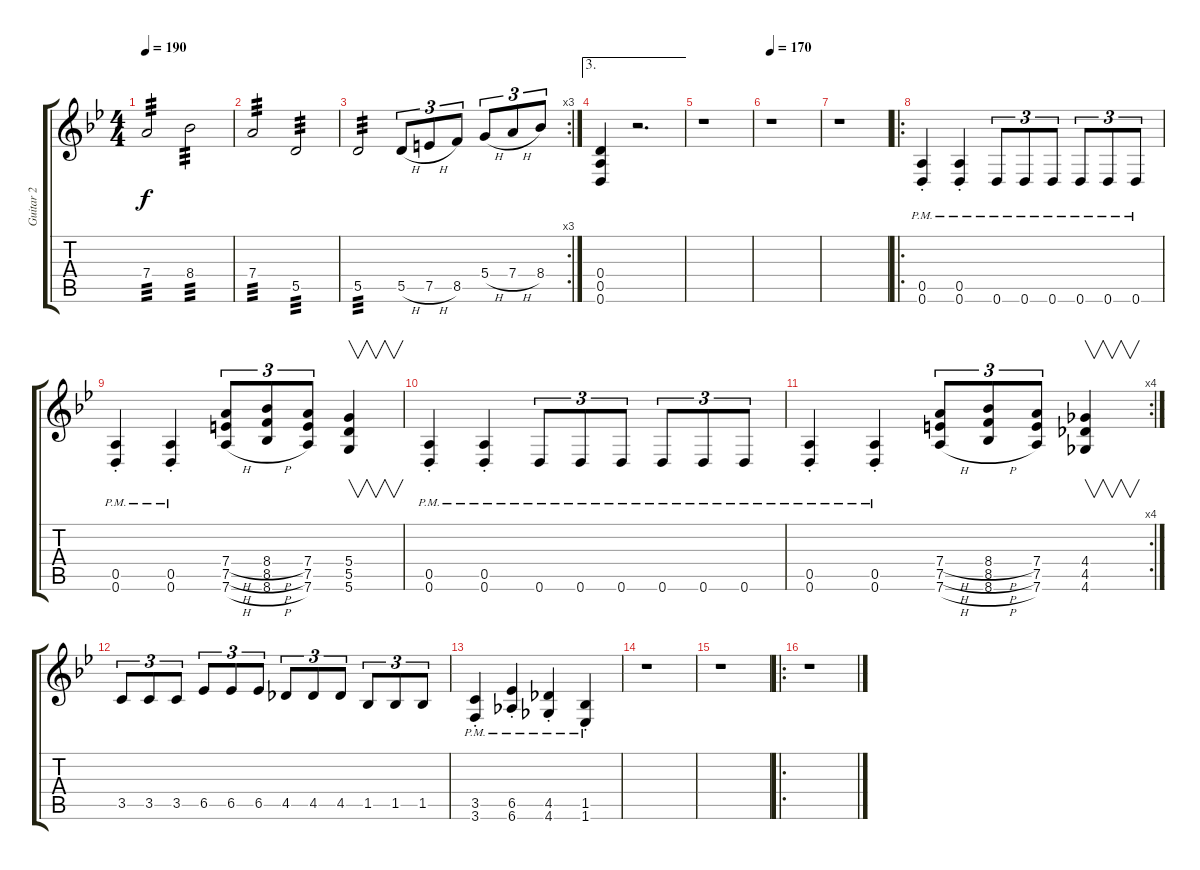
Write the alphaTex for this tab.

\track ("Guitar 2" "Guitar 2") {instrument overdrivenguitar}
\staff {score tabs}
\tuning (E4 B3 G3 D3 A2 D2) {hide}
\ts (4 4)
\tempo 190
\clef g2
\ks bb
7.4.2{tp 3 dy f} 8.4.2{tp 3} |
7.4.2{tp 3} 5.5.2{tp 3} |
\rc 3
5.5.2{tp 3} 5.5{h}.8{tu (3 2)} 7.5{h}.8{tu (3 2)} 8.5.8{tu (3 2)} 5.4{h}.8{tu (3 2)} 7.4{h}.8{tu (3 2)} 8.4.8{tu (3 2)} |
\ae 3
(0.4 0.5 0.6).4 r.2{d} |
r.1 |
\tempo 170
r.1 |
r.1 |
\ro
(0.5{pm st} 0.6{pm st}).4 (0.5{pm st} 0.6{pm st}).4 0.6{pm}.8{tu (3 2)} 0.6{pm}.8{tu (3 2)} 0.6{pm}.8{tu (3 2)} 0.6{pm}.8{tu (3 2)} 0.6{pm}.8{tu (3 2)} 0.6{pm}.8{tu (3 2)} |
(0.5{pm st} 0.6{pm st}).4 (0.5{pm st} 0.6{pm st}).4 (7.4{h} 7.5{h} 7.6{h}).8{tu (3 2)} (8.4{h} 8.5{h} 8.6{h}).8{tu (3 2)} (7.4 7.5 7.6).8{tu (3 2)} (5.4 5.5 5.6).4{v} |
(0.5{pm st} 0.6{pm st}).4 (0.5{pm st} 0.6{pm st}).4 0.6{pm}.8{tu (3 2)} 0.6{pm}.8{tu (3 2)} 0.6{pm}.8{tu (3 2)} 0.6{pm}.8{tu (3 2)} 0.6{pm}.8{tu (3 2)} 0.6{pm}.8{tu (3 2)} |
\rc 4
(0.5{pm st} 0.6{pm st}).4 (0.5{pm st} 0.6{pm st}).4 (7.4{h} 7.5{h} 7.6{h}).8{tu (3 2)} (8.4{h} 8.5{h} 8.6{h}).8{tu (3 2)} (7.4 7.5 7.6).8{tu (3 2)} (4.4 4.5 4.6).4{v} |
3.5.8{tu (3 2)} 3.5.8{tu (3 2)} 3.5.8{tu (3 2)} 6.5.8{tu (3 2)} 6.5.8{tu (3 2)} 6.5.8{tu (3 2)} 4.5.8{tu (3 2)} 4.5.8{tu (3 2)} 4.5.8{tu (3 2)} 1.5.8{tu (3 2)} 1.5.8{tu (3 2)} 1.5.8{tu (3 2)} |
(3.5{pm st} 3.6{pm st}).4 (6.5{pm st} 6.6{pm st}).4 (4.5{pm st} 4.6{pm st}).4 (1.5{pm st} 1.6{pm st}).4 |
r.1 |
r.1 |
\ro
r.1
